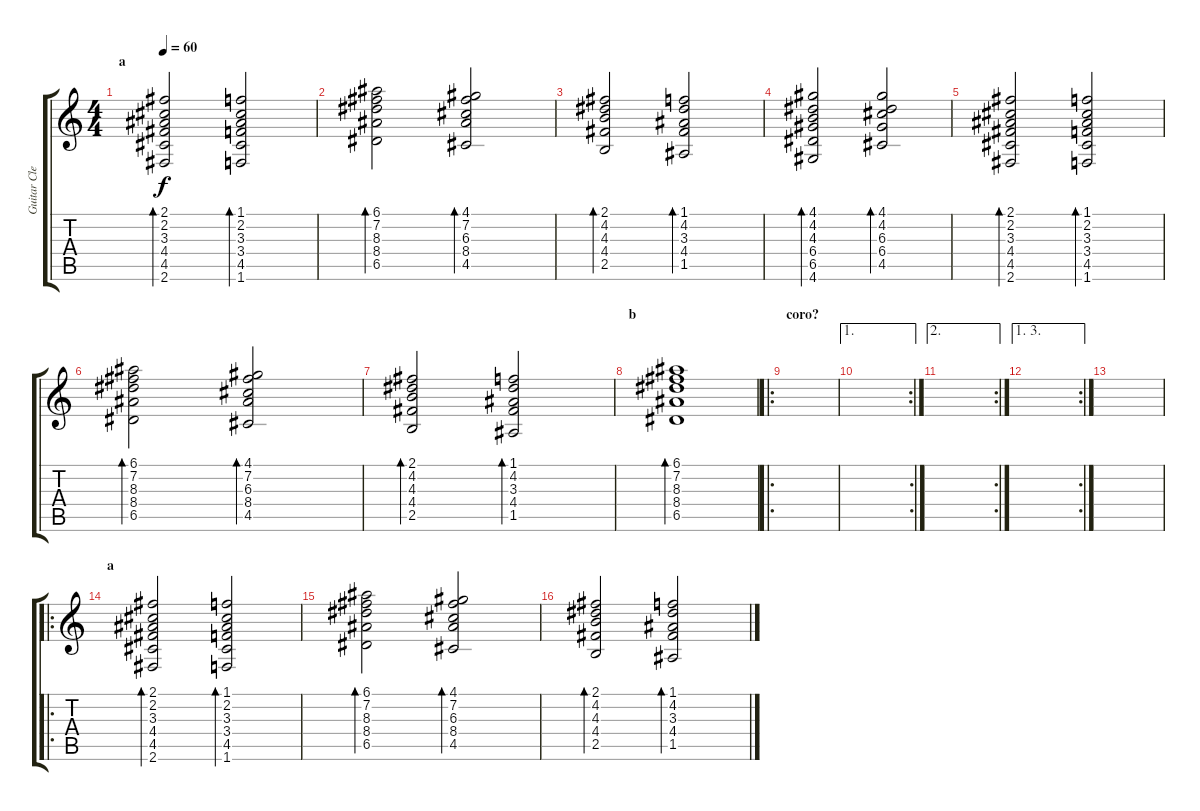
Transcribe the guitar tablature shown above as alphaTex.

\track ("Guitar Clean" "Guitar Cle") {instrument acousticguitarsteel}
\staff {score tabs}
\tuning (E4 B3 G3 D3 A2 E2) {hide}
\ts (4 4)
\section ("" "a")
\tempo 60
\clef g2
\ks c
(2.1 2.2 3.3 4.4 4.5 2.6).2{bd 480 dy f instrument acousticguitarsteel} (1.1 2.2 3.3 3.4 4.5 1.6).2{bd 480} |
(6.1 7.2 8.3 8.4 6.5).2{bd 480} (4.1 7.2 6.3 8.4 4.5).2{bd 480} |
(2.1 4.2 4.3 4.4 2.5).2{bd 480} (1.1 4.2 3.3 4.4 1.5).2{bd 480} |
(4.1 4.2 4.3 6.4 6.5 4.6).2{bd 480} (4.1 4.2 6.3 6.4 4.5).2{bd 480} |
(2.1 2.2 3.3 4.4 4.5 2.6).2{bd 480} (1.1 2.2 3.3 3.4 4.5 1.6).2{bd 480} |
(6.1 7.2 8.3 8.4 6.5).2{bd 480} (4.1 7.2 6.3 8.4 4.5).2{bd 480} |
(2.1 4.2 4.3 4.4 2.5).2{bd 480} (1.1 4.2 3.3 4.4 1.5).2{bd 480} |
\section ("" "b")
(6.1 7.2 8.3 8.4 6.5).1{bd 480} |
\ro
\section ("" "coro?")
|
\ae 1
\rc 2
|
\ae 2
\rc 2
|
\ae (1 3)
\rc 2
|
|
\ro
\section ("" "a")
(2.1 2.2 3.3 4.4 4.5 2.6).2{bd 480} (1.1 2.2 3.3 3.4 4.5 1.6).2{bd 480} |
(6.1 7.2 8.3 8.4 6.5).2{bd 480} (4.1 7.2 6.3 8.4 4.5).2{bd 480} |
(2.1 4.2 4.3 4.4 2.5).2{bd 480} (1.1 4.2 3.3 4.4 1.5).2{bd 480}
